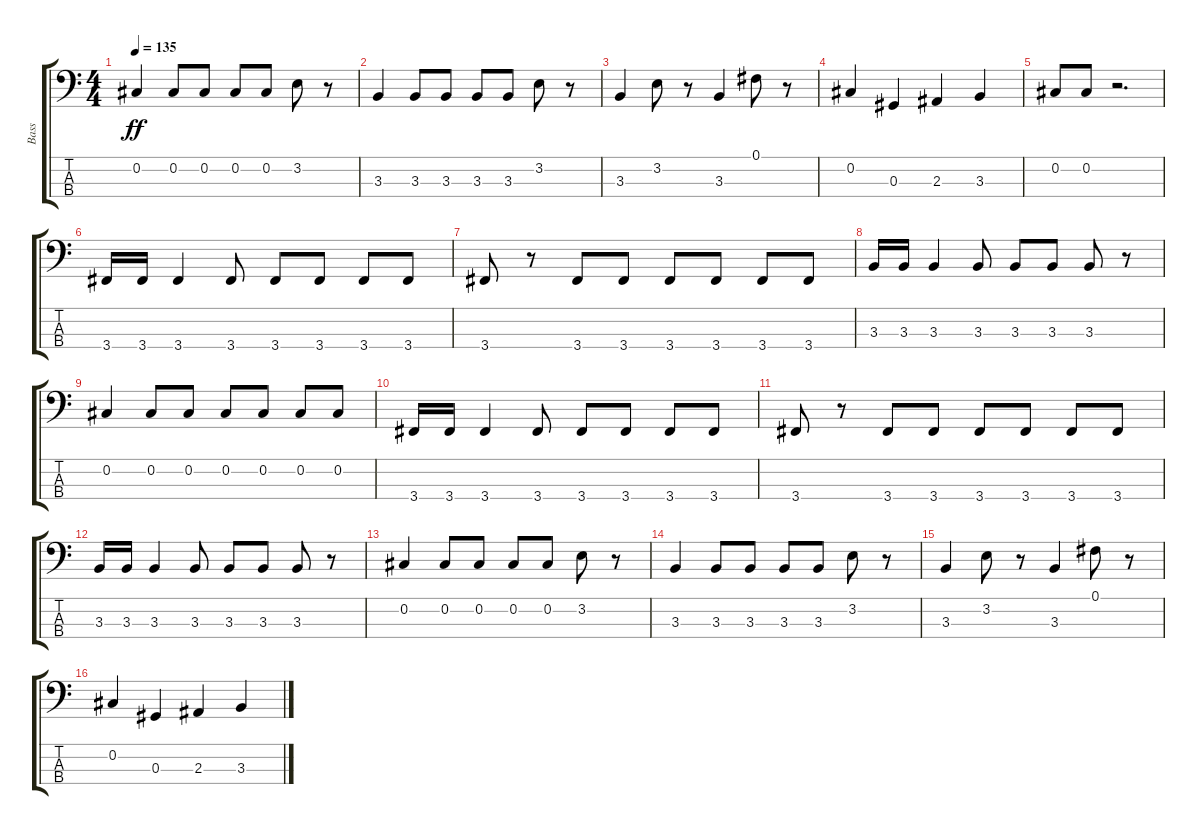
\track ("Bass" "Bass") {instrument electricbasspick}
\staff {score tabs}
\tuning (Gb2 Db2 Ab1 Eb1) {hide}
\ts (4 4)
\tempo 135
\clef f4
\ks c
0.2.4{dy ff} 0.2.8 0.2.8 0.2.8 0.2.8 3.2.8 r.8 |
3.3.4 3.3.8 3.3.8 3.3.8 3.3.8 3.2.8 r.8 |
3.3.4 3.2.8 r.8 3.3.4 0.1.8 r.8 |
0.2.4 0.3.4 2.3.4 3.3.4 |
0.2.8 0.2.8 r.2{d} |
3.4.16 3.4.16 3.4.4 3.4.8 3.4.8 3.4.8 3.4.8 3.4.8 |
3.4.8 r.8 3.4.8 3.4.8 3.4.8 3.4.8 3.4.8 3.4.8 |
3.3.16 3.3.16 3.3.4 3.3.8 3.3.8 3.3.8 3.3.8 r.8 |
0.2.4 0.2.8 0.2.8 0.2.8 0.2.8 0.2.8 0.2.8 |
3.4.16 3.4.16 3.4.4 3.4.8 3.4.8 3.4.8 3.4.8 3.4.8 |
3.4.8 r.8 3.4.8 3.4.8 3.4.8 3.4.8 3.4.8 3.4.8 |
3.3.16 3.3.16 3.3.4 3.3.8 3.3.8 3.3.8 3.3.8 r.8 |
0.2.4 0.2.8 0.2.8 0.2.8 0.2.8 3.2.8 r.8 |
3.3.4 3.3.8 3.3.8 3.3.8 3.3.8 3.2.8 r.8 |
3.3.4 3.2.8 r.8 3.3.4 0.1.8 r.8 |
0.2.4 0.3.4 2.3.4 3.3.4
